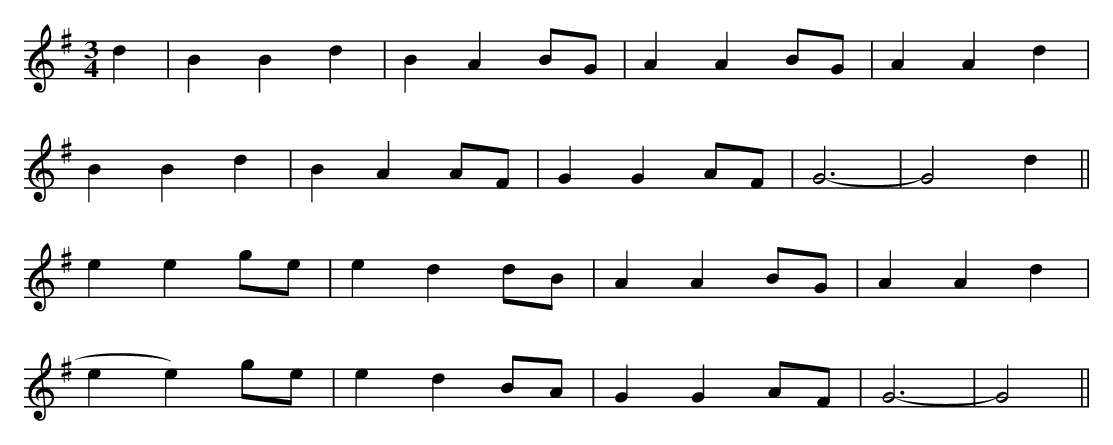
X:1
M:3/4
K:G
d2|B2 B2 d2|B2 A2 BG|A2 A2 BG|A2 A2 d2|
B2 B2 d2|B2 A2 AF|G2 G2 AF|G6-|G4 d2||
e2 e2 ge|e2 d2 dB|A2 A2 BG|A2 A2 d2|
e2 e2)ge|e2 d2 BA|G2 G2 AF|G6-|G4||
